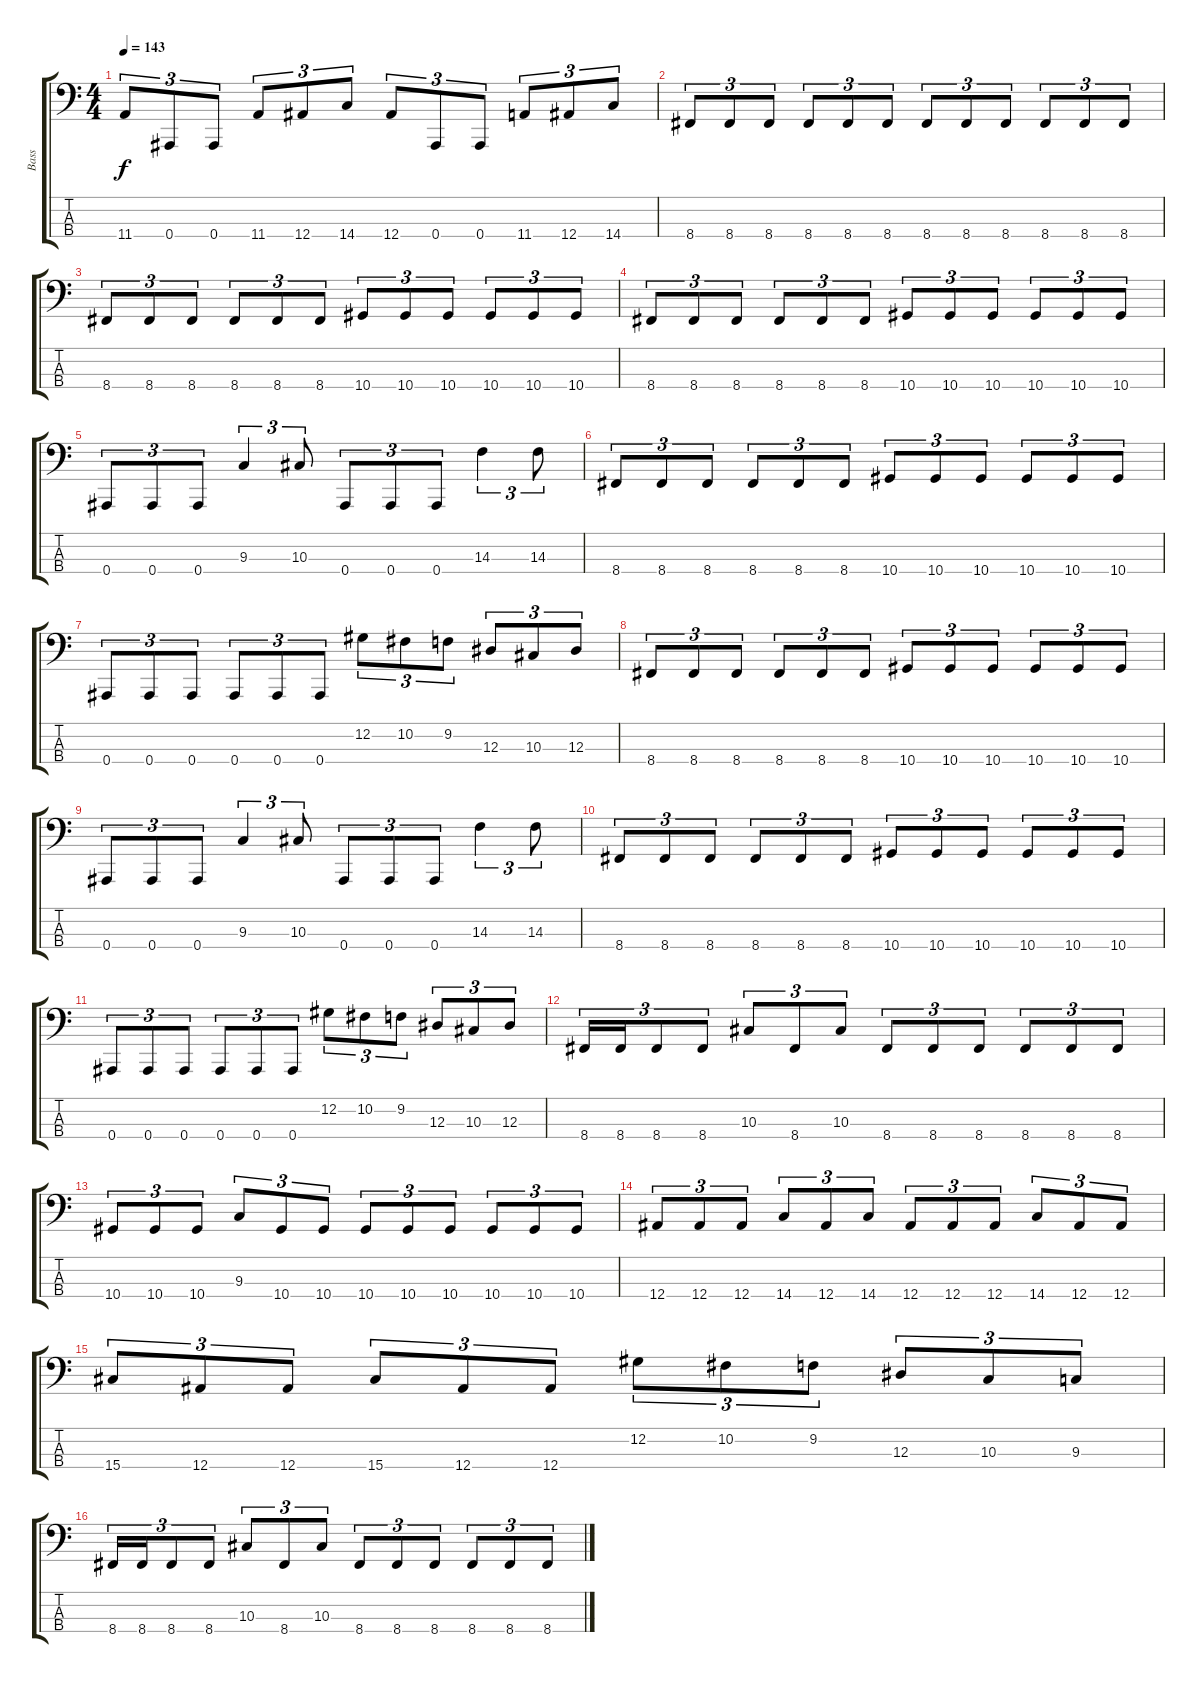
\track ("Bass" "Bass") {instrument electricbassfinger}
\staff {score tabs}
\tuning (Db2 Ab1 Eb1 Bb0) {hide}
\ts (4 4)
\tempo 143
\clef f4
\ks c
11.4.8{tu (3 2) dy f} 0.4.8{tu (3 2)} 0.4.8{tu (3 2)} 11.4.8{tu (3 2)} 12.4.8{tu (3 2)} 14.4.8{tu (3 2)} 12.4.8{tu (3 2)} 0.4.8{tu (3 2)} 0.4.8{tu (3 2)} 11.4.8{tu (3 2)} 12.4.8{tu (3 2)} 14.4.8{tu (3 2)} |
8.4.8{tu (3 2)} 8.4.8{tu (3 2)} 8.4.8{tu (3 2)} 8.4.8{tu (3 2)} 8.4.8{tu (3 2)} 8.4.8{tu (3 2)} 8.4.8{tu (3 2)} 8.4.8{tu (3 2)} 8.4.8{tu (3 2)} 8.4.8{tu (3 2)} 8.4.8{tu (3 2)} 8.4.8{tu (3 2)} |
8.4.8{tu (3 2)} 8.4.8{tu (3 2)} 8.4.8{tu (3 2)} 8.4.8{tu (3 2)} 8.4.8{tu (3 2)} 8.4.8{tu (3 2)} 10.4.8{tu (3 2)} 10.4.8{tu (3 2)} 10.4.8{tu (3 2)} 10.4.8{tu (3 2)} 10.4.8{tu (3 2)} 10.4.8{tu (3 2)} |
8.4.8{tu (3 2)} 8.4.8{tu (3 2)} 8.4.8{tu (3 2)} 8.4.8{tu (3 2)} 8.4.8{tu (3 2)} 8.4.8{tu (3 2)} 10.4.8{tu (3 2)} 10.4.8{tu (3 2)} 10.4.8{tu (3 2)} 10.4.8{tu (3 2)} 10.4.8{tu (3 2)} 10.4.8{tu (3 2)} |
0.4.8{tu (3 2)} 0.4.8{tu (3 2)} 0.4.8{tu (3 2)} 9.3.4{tu (3 2)} 10.3.8{tu (3 2)} 0.4.8{tu (3 2)} 0.4.8{tu (3 2)} 0.4.8{tu (3 2)} 14.3.4{tu (3 2)} 14.3.8{tu (3 2)} |
8.4.8{tu (3 2)} 8.4.8{tu (3 2)} 8.4.8{tu (3 2)} 8.4.8{tu (3 2)} 8.4.8{tu (3 2)} 8.4.8{tu (3 2)} 10.4.8{tu (3 2)} 10.4.8{tu (3 2)} 10.4.8{tu (3 2)} 10.4.8{tu (3 2)} 10.4.8{tu (3 2)} 10.4.8{tu (3 2)} |
0.4.8{tu (3 2)} 0.4.8{tu (3 2)} 0.4.8{tu (3 2)} 0.4.8{tu (3 2)} 0.4.8{tu (3 2)} 0.4.8{tu (3 2)} 12.2.8{tu (3 2)} 10.2.8{tu (3 2)} 9.2.8{tu (3 2)} 12.3.8{tu (3 2)} 10.3.8{tu (3 2)} 12.3.8{tu (3 2)} |
8.4.8{tu (3 2)} 8.4.8{tu (3 2)} 8.4.8{tu (3 2)} 8.4.8{tu (3 2)} 8.4.8{tu (3 2)} 8.4.8{tu (3 2)} 10.4.8{tu (3 2)} 10.4.8{tu (3 2)} 10.4.8{tu (3 2)} 10.4.8{tu (3 2)} 10.4.8{tu (3 2)} 10.4.8{tu (3 2)} |
0.4.8{tu (3 2)} 0.4.8{tu (3 2)} 0.4.8{tu (3 2)} 9.3.4{tu (3 2)} 10.3.8{tu (3 2)} 0.4.8{tu (3 2)} 0.4.8{tu (3 2)} 0.4.8{tu (3 2)} 14.3.4{tu (3 2)} 14.3.8{tu (3 2)} |
8.4.8{tu (3 2)} 8.4.8{tu (3 2)} 8.4.8{tu (3 2)} 8.4.8{tu (3 2)} 8.4.8{tu (3 2)} 8.4.8{tu (3 2)} 10.4.8{tu (3 2)} 10.4.8{tu (3 2)} 10.4.8{tu (3 2)} 10.4.8{tu (3 2)} 10.4.8{tu (3 2)} 10.4.8{tu (3 2)} |
0.4.8{tu (3 2)} 0.4.8{tu (3 2)} 0.4.8{tu (3 2)} 0.4.8{tu (3 2)} 0.4.8{tu (3 2)} 0.4.8{tu (3 2)} 12.2.8{tu (3 2)} 10.2.8{tu (3 2)} 9.2.8{tu (3 2)} 12.3.8{tu (3 2)} 10.3.8{tu (3 2)} 12.3.8{tu (3 2)} |
8.4.16{tu (3 2)} 8.4.16{tu (3 2)} 8.4.8{tu (3 2)} 8.4.8{tu (3 2)} 10.3.8{tu (3 2)} 8.4.8{tu (3 2)} 10.3.8{tu (3 2)} 8.4.8{tu (3 2)} 8.4.8{tu (3 2)} 8.4.8{tu (3 2)} 8.4.8{tu (3 2)} 8.4.8{tu (3 2)} 8.4.8{tu (3 2)} |
10.4.8{tu (3 2)} 10.4.8{tu (3 2)} 10.4.8{tu (3 2)} 9.3.8{tu (3 2)} 10.4.8{tu (3 2)} 10.4.8{tu (3 2)} 10.4.8{tu (3 2)} 10.4.8{tu (3 2)} 10.4.8{tu (3 2)} 10.4.8{tu (3 2)} 10.4.8{tu (3 2)} 10.4.8{tu (3 2)} |
12.4.8{tu (3 2)} 12.4.8{tu (3 2)} 12.4.8{tu (3 2)} 14.4.8{tu (3 2)} 12.4.8{tu (3 2)} 14.4.8{tu (3 2)} 12.4.8{tu (3 2)} 12.4.8{tu (3 2)} 12.4.8{tu (3 2)} 14.4.8{tu (3 2)} 12.4.8{tu (3 2)} 12.4.8{tu (3 2)} |
15.4.8{tu (3 2)} 12.4.8{tu (3 2)} 12.4.8{tu (3 2)} 15.4.8{tu (3 2)} 12.4.8{tu (3 2)} 12.4.8{tu (3 2)} 12.2.8{tu (3 2)} 10.2.8{tu (3 2)} 9.2.8{tu (3 2)} 12.3.8{tu (3 2)} 10.3.8{tu (3 2)} 9.3.8{tu (3 2)} |
8.4.16{tu (3 2)} 8.4.16{tu (3 2)} 8.4.8{tu (3 2)} 8.4.8{tu (3 2)} 10.3.8{tu (3 2)} 8.4.8{tu (3 2)} 10.3.8{tu (3 2)} 8.4.8{tu (3 2)} 8.4.8{tu (3 2)} 8.4.8{tu (3 2)} 8.4.8{tu (3 2)} 8.4.8{tu (3 2)} 8.4.8{tu (3 2)}
